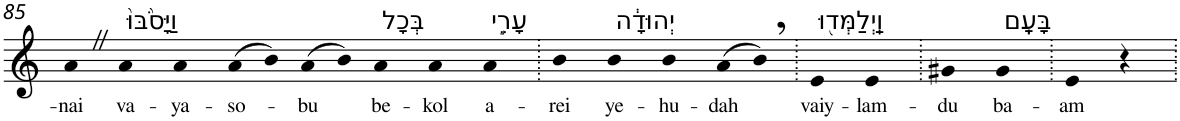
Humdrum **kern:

**kern	**text
*part1	*part1
*staff1	*staff1
*I"Piano	*
*I'Pno	*
!!LO:PB:g=z
*clefG2	*
*k[]	*
=85	=85
!	!LO:LY:b
4aZ	-nai
!LO:TX:a:t=וַיָּסֹ֙בּוּ֙	!
!	!LO:LY:b
4a	va-
!	!LO:LY:b
4a	-ya-
!	!LO:LY:b
(>8a	-so-
8b)	.
!	!LO:LY:b
(>8a	-bu
8b)	.
!LO:TX:a:t=בְּכָל	!
!	!LO:LY:b
4a	be-
!	!LO:LY:b
4a	-kol
!LO:TX:a:t=עָרֵ֣י	!
!	!LO:LY:b
4a	a-
=86.	=86.
!	!LO:LY:b
4b	-rei
!LO:TX:a:t=יְהוּדָ֔ה	!
!	!LO:LY:b
4b	ye-
!	!LO:LY:b
4b	-hu-
!	!LO:LY:b
(>8a	-dah
8b,)	.
=87.	=87.
!LO:TX:a:t=וַֽיְלַמְּד֖וּ	!
!	!LO:LY:b
4e	vaiy-
!	!LO:LY:b
4e	-lam-
=88.	=88.
!	!LO:LY:b
4g#X	-du
!LO:TX:a:t=בָּעָֽם	!
!	!LO:LY:b
4g#	ba-
=89.	=89.
!	!LO:LY:b
4e	-am
4r	.
=.	=.
*-	*-
